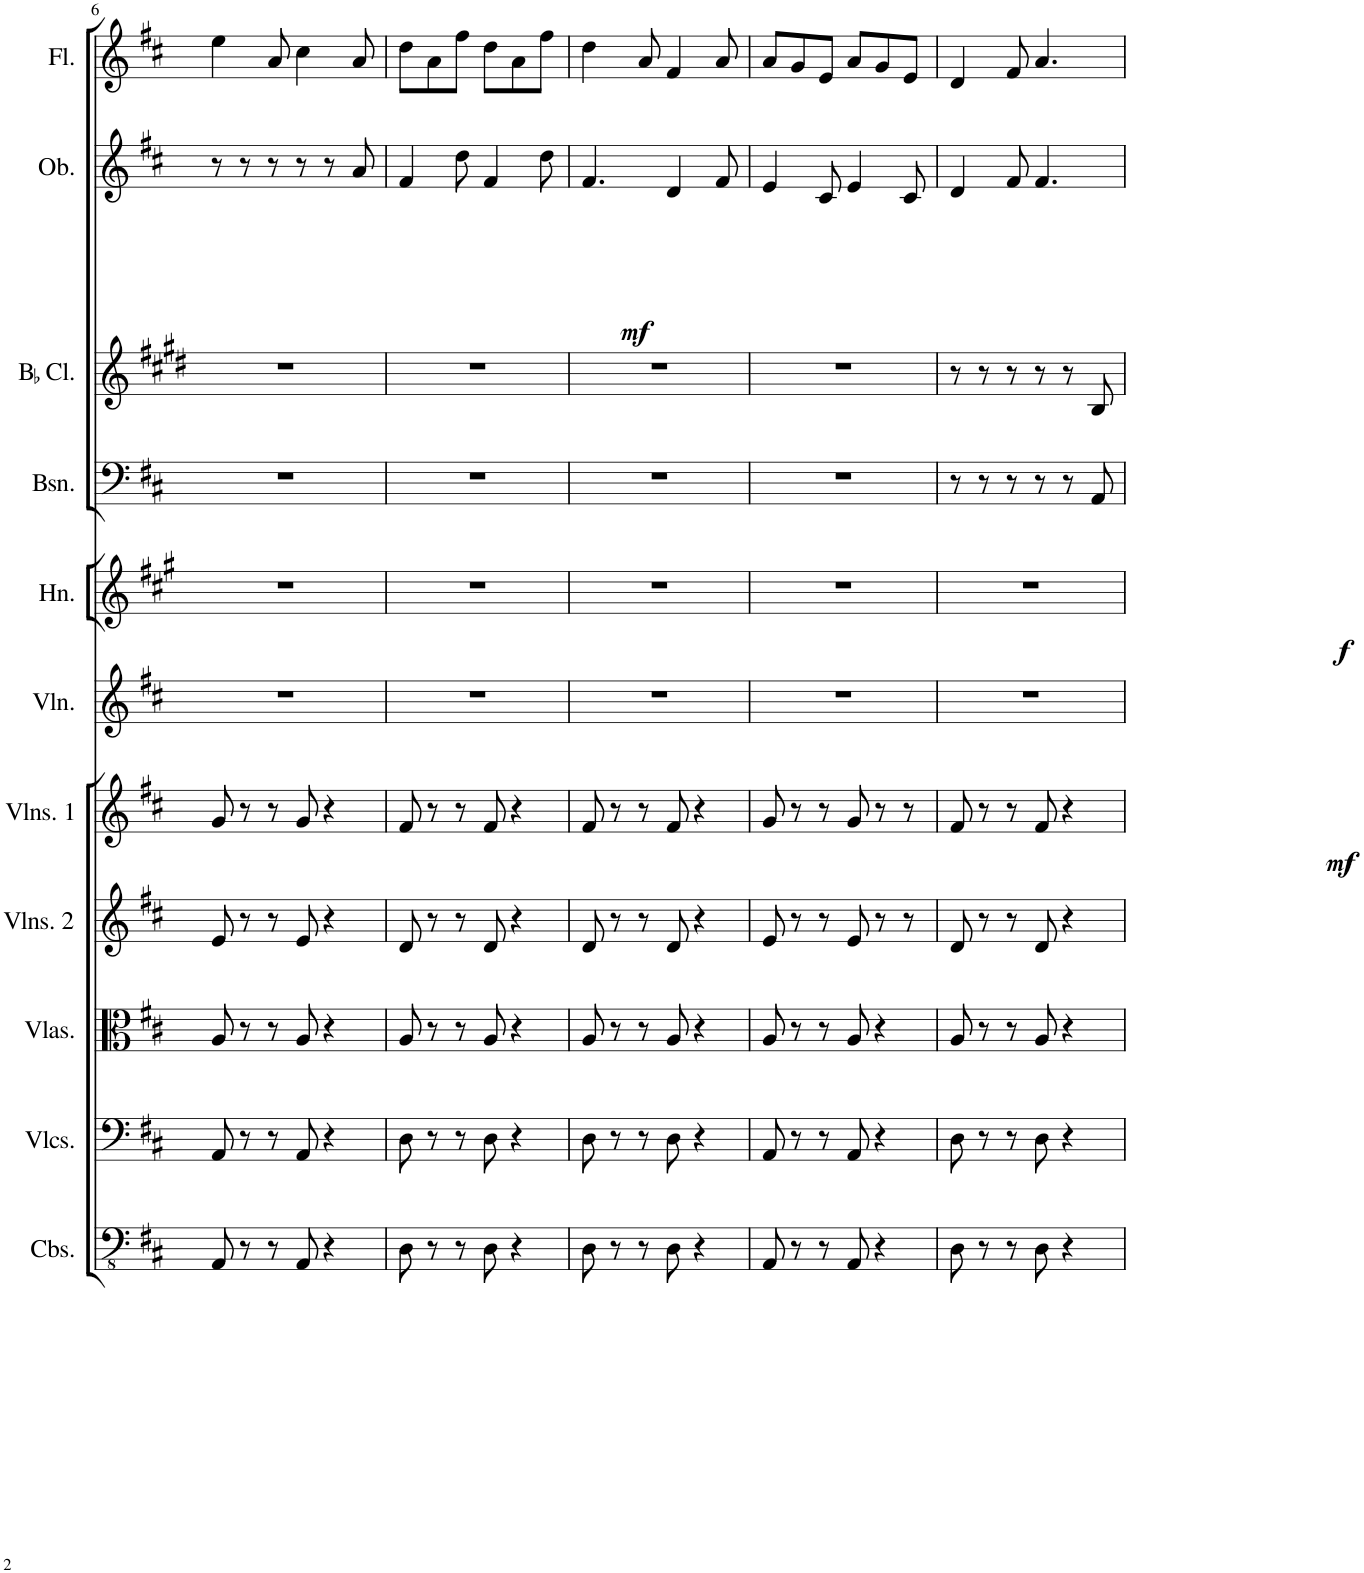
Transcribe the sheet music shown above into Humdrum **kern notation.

**kern	**kern	**kern	**kern	**kern	**kern	**kern	**kern	**dynam	**kern	**dynam	**kern	**dynam	**kern
*part11	*part10	*part9	*part8	*part7	*part6	*part5	*part4	*part4	*part3	*part3	*part2	*part2	*part1
*staff11	*staff10	*staff9	*staff8	*staff7	*staff6	*staff5	*staff4	*staff4	*staff3	*staff3	*staff2	*staff2	*staff1
*I"Contrabasses	*I"Violoncellos	*I"Violas	*I"Violins 2	*I"Violins 1	*I"Violin	*I"Horn	*I"Bassoon	*	*I"BaccidentalFlat Clarinet	*	*I"Oboe	*	*I"Flute
*I'Cbs.	*I'Vlcs.	*I'Vlas.	*I'Vlns. 2	*I'Vlns. 1	*I'Vln.	*I'Hn.	*I'Bsn.	*	*I'BaccidentalFlat Cl.	*	*I'Ob.	*	*I'Fl.
!!LO:PB:g=z
*clefFv4	*clefF4	*clefC3	*clefG2	*clefG2	*clefG2	*clefG2	*clefF4	*	*clefG2	*	*clefG2	*	*clefG2
*	*	*	*	*	*	*Trd4c7	*	*	*Trd1c2	*	*	*	*
*k[f#c#]	*k[f#c#]	*k[f#c#]	*k[f#c#]	*k[f#c#]	*k[f#c#]	*k[f#c#g#]	*k[f#c#]	*	*k[f#c#g#d#]	*	*k[f#c#]	*	*k[f#c#]
*M6/8	*M6/8	*M6/8	*M6/8	*M6/8	*M6/8	*M6/8	*M6/8	*	*M6/8	*	*M6/8	*	*M6/8
=6	=6	=6	=6	=6	=6	=6	=6	=6	=6	=6	=6	=6	=6
8AAA/	8AA/	8A/	8e/	8g/	2.r	2.r	2.r	.	2.r	.	8r	.	4ee\
8r	8r	8r	8r	8r	.	.	.	.	.	.	8r	.	.
8r	8r	8r	8r	8r	.	.	.	.	.	.	8r	.	8a/
8AAA/	8AA/	8A/	8e/	8g/	.	.	.	.	.	.	8r	.	4cc#\
4r	4r	4r	4r	4r	.	.	.	.	.	.	8r	.	.
!	!	!	!	!	!	!	!	!	!	!	!	!LO:DY:b	!
.	.	.	.	.	.	.	.	.	.	.	8a/	mf	8a/
=7	=7	=7	=7	=7	=7	=7	=7	=7	=7	=7	=7	=7	=7
8DD\	8D\	8A/	8d/	8f#/	2.r	2.r	2.r	.	2.r	.	4f#/	.	8dd\L
8r	8r	8r	8r	8r	.	.	.	.	.	.	.	.	8a\
8r	8r	8r	8r	8r	.	.	.	.	.	.	8dd\	.	8ff#\J
8DD\	8D\	8A/	8d/	8f#/	.	.	.	.	.	.	4f#/	.	8dd\L
4r	4r	4r	4r	4r	.	.	.	.	.	.	.	.	8a\
.	.	.	.	.	.	.	.	.	.	.	8dd\	.	8ff#\J
=8	=8	=8	=8	=8	=8	=8	=8	=8	=8	=8	=8	=8	=8
8DD\	8D\	8A/	8d/	8f#/	2.r	2.r	2.r	.	2.r	.	4.f#/	.	4dd\
8r	8r	8r	8r	8r	.	.	.	.	.	.	.	.	.
8r	8r	8r	8r	8r	.	.	.	.	.	.	.	.	8a/
8DD\	8D\	8A/	8d/	8f#/	.	.	.	.	.	.	4d/	.	4f#/
4r	4r	4r	4r	4r	.	.	.	.	.	.	.	.	.
.	.	.	.	.	.	.	.	.	.	.	8f#/	.	8a/
=9	=9	=9	=9	=9	=9	=9	=9	=9	=9	=9	=9	=9	=9
8AAA/	8AA/	8A/	8e/	8g/	2.r	2.r	2.r	.	2.r	.	4e/	.	8a/L
8r	8r	8r	8r	8r	.	.	.	.	.	.	.	.	8g/
8r	8r	8r	8r	8r	.	.	.	.	.	.	8c#/	.	8e/J
8AAA/	8AA/	8A/	8e/	8g/	.	.	.	.	.	.	4e/	.	8a/L
4r	4r	4r	8r	8r	.	.	.	.	.	.	.	.	8g/
.	.	.	8r	8r	.	.	.	.	.	.	8c#/	.	8e/J
=10	=10	=10	=10	=10	=10	=10	=10	=10	=10	=10	=10	=10	=10
8DD\	8D\	8A/	8d/	8f#/	2.r	2.r	8r	.	8r	.	4d/	.	4d/
8r	8r	8r	8r	8r	.	.	8r	.	8r	.	.	.	.
8r	8r	8r	8r	8r	.	.	8r	.	8r	.	8f#/	.	8f#/
8DD\	8D\	8A/	8d/	8f#/	.	.	8r	.	8r	.	4.f#/	.	4.a/
4r	4r	4r	4r	4r	.	.	8r	.	8r	.	.	.	.
!	!	!	!	!	!	!	!	!LO:DY:b	!	!LO:DY:b	!	!	!
.	.	.	.	.	.	.	8AA/	mf	8B/	f	.	.	.
=	=	=	=	=	=	=	=	=	=	=	=	=	=
*-	*-	*-	*-	*-	*-	*-	*-	*-	*-	*-	*-	*-	*-
